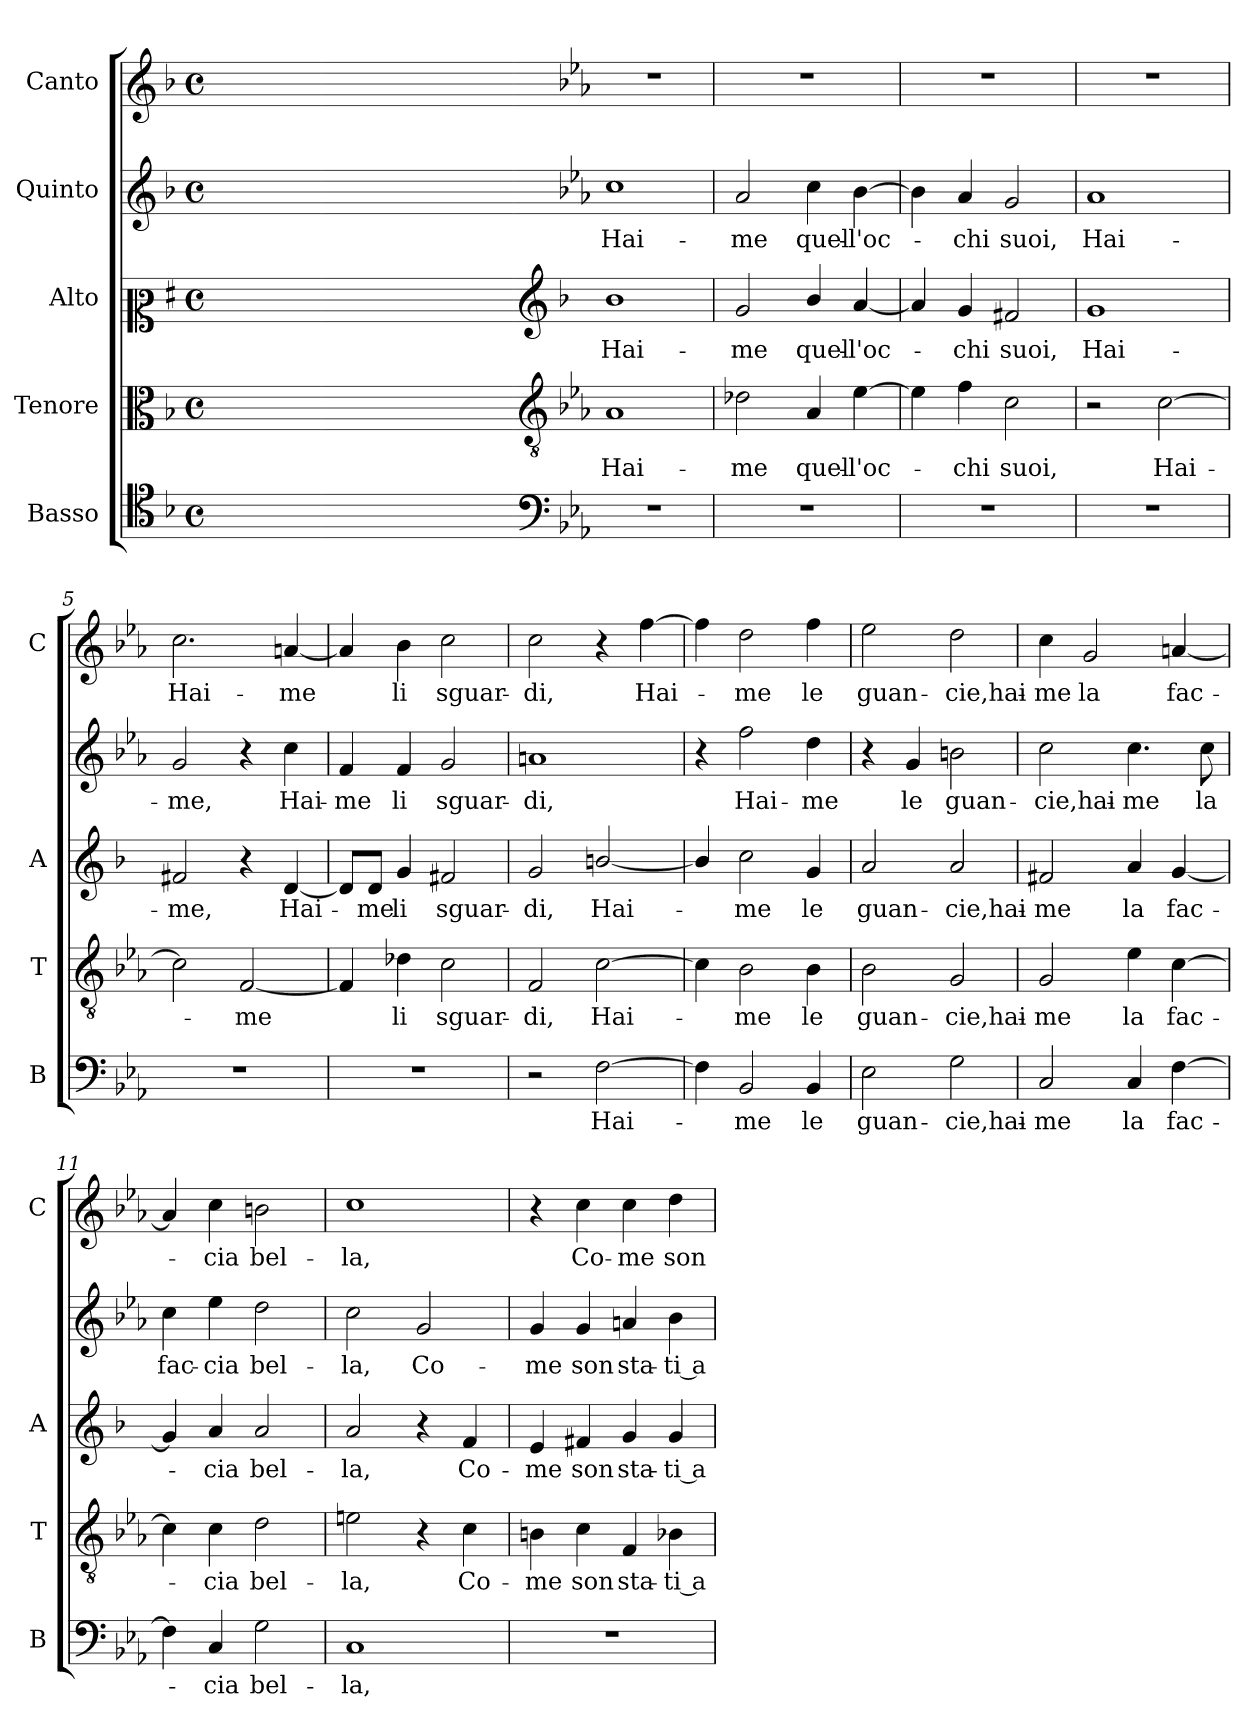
**kern	**text	**kern	**text	**kern	**text	**kern	**text	**kern	**text
*part5	*part5	*part4	*part4	*part3	*part3	*part2	*part2	*part1	*part1
*staff5	*staff5	*staff4	*staff4	*staff3	*staff3	*staff2	*staff2	*staff1	*staff1
*I"Basso	*	*I"Tenore	*	*I"Alto	*	*I"Quinto	*	*I"Canto	*
*I'B	*	*I'T	*	*I'A	*	*	*	*I'C	*
*clefC4	*	*clefC3	*	*clefC2	*	*clefG2	*	*clefG2	*
*	*	*	*	*ITrd1c2	*	*	*	*	*
*k[b-]	*	*k[b-]	*	*k[b-]	*	*k[b-]	*	*k[b-]	*
*F:	*	*F:	*	*F:	*	*F:	*	*F:	*
*M4/4	*	*M4/4	*	*M4/4	*	*M4/4	*	*M4/4	*
*met(c)	*	*met(c)	*	*met(c)	*	*met(c)	*	*met(c)	*
=	=	=	=	=	=	=	=	=	=
1ryy	.	1ryy	.	1ryy	.	1ryy	.	1ryy	.
=1X-	=1X-	=1X-	=1X-	=1X-	=1X-	=1X-	=1X-	=1X-	=1X-
4ryy	.	4ryy	.	4ryy	.	4ryy	.	4ryy	.
4ryy	.	4ryy	.	4ryy	.	4ryy	.	4ryy	.
4ryy	.	4ryy	.	4ryy	.	4ryy	.	4ryy	.
4ryy	.	4ryy	.	4ryy	.	4ryy	.	4ryy	.
=1-	=1-	=1-	=1-	=1-	=1-	=1-	=1-	=1-	=1-
*clefF4	*	*clefGv2	*	*clefG2	*	*	*	*	*
*k[b-e-a-]	*	*k[b-e-a-]	*	*k[b-e-a-]	*	*k[b-e-a-]	*	*k[b-e-a-]	*
*E-:	*	*E-:	*	*E-:	*	*E-:	*	*E-:	*
!	!	!	!LO:LY:b	!	!LO:LY:b	!	!LO:LY:b	!	!
1r	.	1A-	Hai-	1a-	Hai-	1cc	Hai-	1r	.
=2	=2	=2	=2	=2	=2	=2	=2	=2	=2
!	!	!	!LO:LY:b	!	!LO:LY:b	!	!LO:LY:b	!	!
1r	.	2d-X\	-me	2f/	-me	2a-/	-me	1r	.
!	!	!	!LO:LY:b	!	!LO:LY:b	!	!LO:LY:b	!	!
.	.	4A-/	quel-	4a-/	quel-	4cc\	quel-	.	.
!	!	!	!LO:LY:b	!	!LO:LY:b	!	!LO:LY:b	!	!
.	.	[4e-\	-l'oc-	[4g/	-l'oc-	[4b-\	-l'oc-	.	.
=3	=3	=3	=3	=3	=3	=3	=3	=3	=3
1r	.	4e-\]	.	4g/]	.	4b-\]	.	1r	.
!	!	!	!LO:LY:b	!	!LO:LY:b	!	!LO:LY:b	!	!
.	.	4f\	-chi	4f/	-chi	4a-/	-chi	.	.
!	!	!	!LO:LY:b	!	!LO:LY:b	!	!LO:LY:b	!	!
.	.	2c\	suoi,	2en/	suoi,	2g/	suoi,	.	.
=4	=4	=4	=4	=4	=4	=4	=4	=4	=4
!	!	!	!	!	!LO:LY:b	!	!LO:LY:b	!	!
1r	.	2r	.	1f	Hai-	1a-	Hai-	1r	.
!	!	!	!LO:LY:b	!	!	!	!	!	!
.	.	[2c\	Hai-	.	.	.	.	.	.
=5	=5	=5	=5	=5	=5	=5	=5	=5	=5
!	!	!	!	!	!LO:LY:b	!	!LO:LY:b	!	!LO:LY:b
1r	.	2c\]	.	2en/	-me,	2g/	-me,	2.cc\	Hai-
!	!	!	!LO:LY:b	!	!	!	!	!	!
.	.	[2F/	-me	4r	.	4r	.	.	.
!	!	!	!	!	!LO:LY:b	!	!LO:LY:b	!	!LO:LY:b
.	.	.	.	[4c/	Hai-	4cc\	Hai-	[4an/	-me
=6	=6	=6	=6	=6	=6	=6	=6	=6	=6
!	!	!	!	!	!	!	!LO:LY:b	!	!
1r	.	4F/]	.	8c/L]	.	4f/	-me	4a/]	.
!	!	!	!	!	!LO:LY:b	!	!	!	!
.	.	.	.	8c/J	-me	.	.	.	.
!	!	!	!LO:LY:b	!	!LO:LY:b	!	!LO:LY:b	!	!LO:LY:b
.	.	4d-X\	li	4f/	li	4f/	li	4b-\	li
!	!	!	!LO:LY:b	!	!LO:LY:b	!	!LO:LY:b	!	!LO:LY:b
.	.	2c\	sguar-	2en/	sguar-	2g/	sguar-	2cc\	sguar-
=7	=7	=7	=7	=7	=7	=7	=7	=7	=7
!	!	!	!LO:LY:b	!	!LO:LY:b	!	!LO:LY:b	!	!LO:LY:b
2r	.	2F/	-di,	2f/	-di,	1an	-di,	2cc\	-di,
!	!LO:LY:b	!	!LO:LY:b	!	!LO:LY:b	!	!	!	!
[2F\	Hai-	[2c\	Hai-	[2an/	Hai-	.	.	4r	.
!	!	!	!	!	!	!	!	!	!LO:LY:b
.	.	.	.	.	.	.	.	[4ff\	Hai-
!!LO:LB:g=z
=8	=8	=8	=8	=8	=8	=8	=8	=8	=8
4F\]	.	4c\]	.	4a/]	.	4r	.	4ff\]	.
!	!LO:LY:b	!	!LO:LY:b	!	!LO:LY:b	!	!LO:LY:b	!	!LO:LY:b
2BB-/	-me	2B-\	-me	2b-\	-me	2ff\	Hai-	2dd\	-me
!	!LO:LY:b	!	!LO:LY:b	!	!LO:LY:b	!	!LO:LY:b	!	!LO:LY:b
4BB-/	le	4B-\	le	4f/	le	4dd\	-me	4ff\	le
=9	=9	=9	=9	=9	=9	=9	=9	=9	=9
!	!LO:LY:b	!	!LO:LY:b	!	!LO:LY:b	!	!	!	!LO:LY:b
2E-\	guan-	2B-\	guan-	2g/	guan-	4r	.	2ee-\	guan-
!	!	!	!	!	!	!	!LO:LY:b	!	!
.	.	.	.	.	.	4g/	le	.	.
!	!LO:LY:b	!	!LO:LY:b	!	!LO:LY:b	!	!LO:LY:b	!	!LO:LY:b
2G\	-cie,hai-	2G/	-cie,hai-	2g/	-cie,hai-	2bn\	guan-	2dd\	-cie,hai-
=10	=10	=10	=10	=10	=10	=10	=10	=10	=10
!	!LO:LY:b	!	!LO:LY:b	!	!LO:LY:b	!	!LO:LY:b	!	!LO:LY:b
2C/	-me	2G/	-me	2en/	-me	2cc\	-cie,hai-	4cc\	-me
!	!	!	!	!	!	!	!	!	!LO:LY:b
.	.	.	.	.	.	.	.	2g/	la
!	!LO:LY:b	!	!LO:LY:b	!	!LO:LY:b	!	!LO:LY:b	!	!
4C/	la	4e-\	la	4g/	la	4.cc\	-me	.	.
!	!LO:LY:b	!	!LO:LY:b	!	!LO:LY:b	!	!	!	!LO:LY:b
[4F\	fac-	[4c\	fac-	[4f/	fac-	.	.	[4an/	fac-
!	!	!	!	!	!	!	!LO:LY:b	!	!
.	.	.	.	.	.	8cc\	la	.	.
=11	=11	=11	=11	=11	=11	=11	=11	=11	=11
!	!	!	!	!	!	!	!LO:LY:b	!	!
4F\]	.	4c\]	.	4f/]	.	4cc\	fac-	4a/]	.
!	!LO:LY:b	!	!LO:LY:b	!	!LO:LY:b	!	!LO:LY:b	!	!LO:LY:b
4C/	-cia	4c\	-cia	4g/	-cia	4ee-\	-cia	4cc\	-cia
!	!LO:LY:b	!	!LO:LY:b	!	!LO:LY:b	!	!LO:LY:b	!	!LO:LY:b
2G\	bel-	2d\	bel-	2g/	bel-	2dd\	bel-	2bn\	bel-
=12	=12	=12	=12	=12	=12	=12	=12	=12	=12
!	!LO:LY:b	!	!LO:LY:b	!	!LO:LY:b	!	!LO:LY:b	!	!LO:LY:b
1C	-la,	2en\	-la,	2g/	-la,	2cc\	-la,	1cc	-la,
!	!	!	!	!	!	!	!LO:LY:b	!	!
.	.	4r	.	4r	.	2g/	Co-	.	.
!	!	!	!LO:LY:b	!	!LO:LY:b	!	!	!	!
.	.	4c\	Co-	4e-/	Co-	.	.	.	.
=13	=13	=13	=13	=13	=13	=13	=13	=13	=13
!	!	!	!LO:LY:b	!	!LO:LY:b	!	!LO:LY:b	!	!
1r	.	4Bn\	-me	4d/	-me	4g/	-me	4r	.
!	!	!	!LO:LY:b	!	!LO:LY:b	!	!LO:LY:b	!	!LO:LY:b
.	.	4c\	son	4en/	son	4g/	son	4cc\	Co-
!	!	!	!LO:LY:b	!	!LO:LY:b	!	!LO:LY:b	!	!LO:LY:b
.	.	4F/	sta-	4f/	sta-	4an/	sta-	4cc\	-me
!	!	!	!LO:LY:b	!	!LO:LY:b	!	!LO:LY:b	!	!LO:LY:b
.	.	4B-X\	-ti a	4f/	-ti a	4b-\	-ti a	4dd\	son
=	=	=	=	=	=	=	=	=	=
*-	*-	*-	*-	*-	*-	*-	*-	*-	*-
